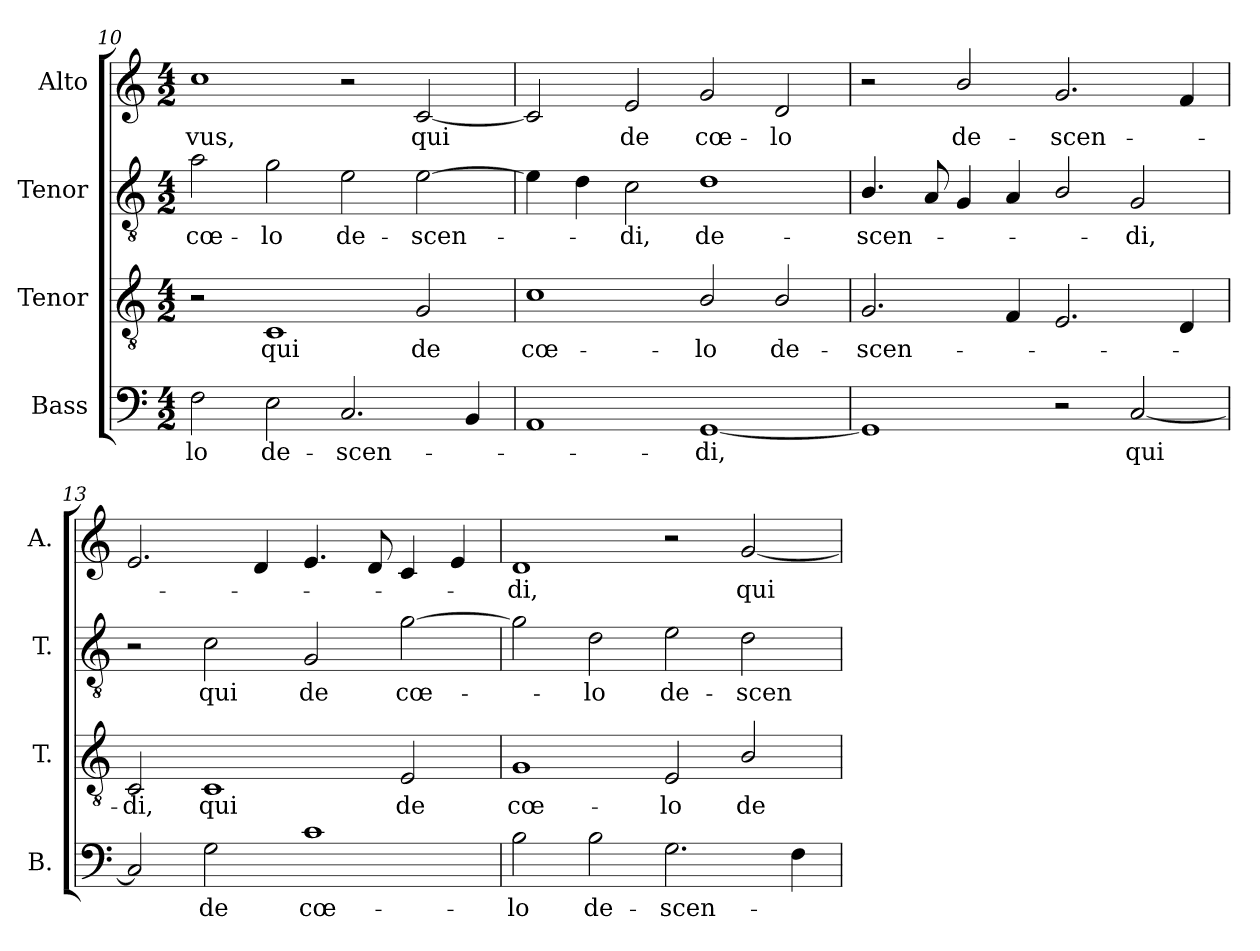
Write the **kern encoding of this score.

**kern	**text	**kern	**text	**kern	**text	**kern	**text
*part4	*part4	*part3	*part3	*part2	*part2	*part1	*part1
*staff4	*staff4	*staff3	*staff3	*staff2	*staff2	*staff1	*staff1
*I"Bass	*	*I"Tenor	*	*I"Tenor	*	*I"Alto	*
*I'B.	*	*I'T.	*	*I'T.	*	*I'A.	*
*clefF4	*	*clefGv2	*	*clefGv2	*	*clefG2	*
*	*	*ITrd7c12	*	*ITrd7c12	*	*	*
*k[]	*	*k[]	*	*k[]	*	*k[]	*
*C:	*	*C:	*	*C:	*	*C:	*
*M4/2	*	*M4/2	*	*M4/2	*	*M4/2	*
=10	=10	=10	=10	=10	=10	=10	=10
!	!LO:LY:b:color=#000000	!	!	!	!	!	!
!	!	!	!	!	!LO:LY:b:color=#000000	!	!
!	!	!	!	!	!	!	!LO:LY:b:color=#000000
2Fi\	-lo	2r	.	2Ai\	cœ-	1cci	-vus,
!	!LO:LY:b:color=#000000	!	!	!	!	!	!
!	!	!	!LO:LY:b:color=#000000	!	!	!	!
!	!	!	!	!	!LO:LY:b:color=#000000	!	!
2Ei\	de-	1CCi	qui	2Gi\	-lo	.	.
!	!LO:LY:b:color=#000000	!	!	!	!	!	!
!	!	!	!	!	!LO:LY:b:color=#000000	!	!
2.Ci/	-scen-	.	.	2Ei\	de-	2r	.
!	!	!	!LO:LY:b:color=#000000	!	!	!	!
!	!	!	!	!	!LO:LY:b:color=#000000	!	!
!	!	!	!	!	!	!	!LO:LY:b:color=#000000
.	.	2GGi/	de	[2Ei\	-scen-	[2ci/	qui
4BBi/	.	.	.	.	.	.	.
!!LO:LB:g=z
=11	=11	=11	=11	=11	=11	=11	=11
!	!	!	!LO:LY:b:color=#000000	!	!	!	!
1AAi	.	1Ci	cœ-	4Ei\]	.	2ci/]	.
.	.	.	.	4Di\	.	.	.
!	!	!	!	!	!LO:LY:b:color=#000000	!	!
!	!	!	!	!	!	!	!LO:LY:b:color=#000000
.	.	.	.	2Ci\	-di,	2ei/	de
!	!LO:LY:b:color=#000000	!	!	!	!	!	!
!	!	!	!LO:LY:b:color=#000000	!	!	!	!
!	!	!	!	!	!LO:LY:b:color=#000000	!	!
!	!	!	!	!	!	!	!LO:LY:b:color=#000000
[1GGi	-di,	2BBi/	-lo	1Di	de-	2gi/	cœ-
!	!	!	!LO:LY:b:color=#000000	!	!	!	!
!	!	!	!	!	!	!	!LO:LY:b:color=#000000
.	.	2BBi/	de-	.	.	2di/	-lo
=12	=12	=12	=12	=12	=12	=12	=12
!	!	!	!LO:LY:b:color=#000000	!	!	!	!
!	!	!	!	!	!LO:LY:b:color=#000000	!	!
1GGi]	.	2.GGi/	-scen-	4.BBi/	-scen-	2r	.
.	.	.	.	8AAi/	.	.	.
!	!	!	!	!	!	!	!LO:LY:b:color=#000000
.	.	.	.	4GGi/	.	2bi/	de-
.	.	4FFi/	.	4AAi/	.	.	.
!	!	!	!	!	!	!	!LO:LY:b:color=#000000
2r	.	2.EEi/	.	2BBi/	.	2.gi/	-scen-
!	!LO:LY:b:color=#000000	!	!	!	!	!	!
!	!	!	!	!	!LO:LY:b:color=#000000	!	!
[2Ci/	qui	.	.	2GGi/	-di,	.	.
.	.	4DDi/	.	.	.	4fi/	.
=13	=13	=13	=13	=13	=13	=13	=13
!	!	!	!LO:LY:b:color=#000000	!	!	!	!
2Ci/]	.	2CCi/	-di,	2r	.	2.ei/	.
!	!LO:LY:b:color=#000000	!	!	!	!	!	!
!	!	!	!LO:LY:b:color=#000000	!	!	!	!
!	!	!	!	!	!LO:LY:b:color=#000000	!	!
2Gi\	de	1CCi	qui	2Ci\	qui	.	.
.	.	.	.	.	.	4di/	.
!	!LO:LY:b:color=#000000	!	!	!	!	!	!
!	!	!	!	!	!LO:LY:b:color=#000000	!	!
1ci	cœ-	.	.	2GGi/	de	4.ei/	.
.	.	.	.	.	.	8di/	.
!	!	!	!LO:LY:b:color=#000000	!	!	!	!
!	!	!	!	!	!LO:LY:b:color=#000000	!	!
.	.	2EEi/	de	[2Gi\	cœ-	4ci/	.
.	.	.	.	.	.	4ei/	.
=14	=14	=14	=14	=14	=14	=14	=14
!	!LO:LY:b:color=#000000	!	!	!	!	!	!
!	!	!	!LO:LY:b:color=#000000	!	!	!	!
!	!	!	!	!	!	!	!LO:LY:b:color=#000000
2Bi\	-lo	1GGi	cœ-	2Gi\]	.	1di	-di,
!	!LO:LY:b:color=#000000	!	!	!	!	!	!
!	!	!	!	!	!LO:LY:b:color=#000000	!	!
2Bi\	de-	.	.	2Di\	-lo	.	.
!	!LO:LY:b:color=#000000	!	!	!	!	!	!
!	!	!	!LO:LY:b:color=#000000	!	!	!	!
!	!	!	!	!	!LO:LY:b:color=#000000	!	!
2.Gi\	-scen-	2EEi/	-lo	2Ei\	de-	2r	.
!	!	!	!LO:LY:b:color=#000000	!	!	!	!
!	!	!	!	!	!LO:LY:b:color=#000000	!	!
!	!	!	!	!	!	!	!LO:LY:b:color=#000000
.	.	2BBi/	de-	2Di\	-scen-	[2gi/	qui
4Fi\	.	.	.	.	.	.	.
=	=	=	=	=	=	=	=
*-	*-	*-	*-	*-	*-	*-	*-
